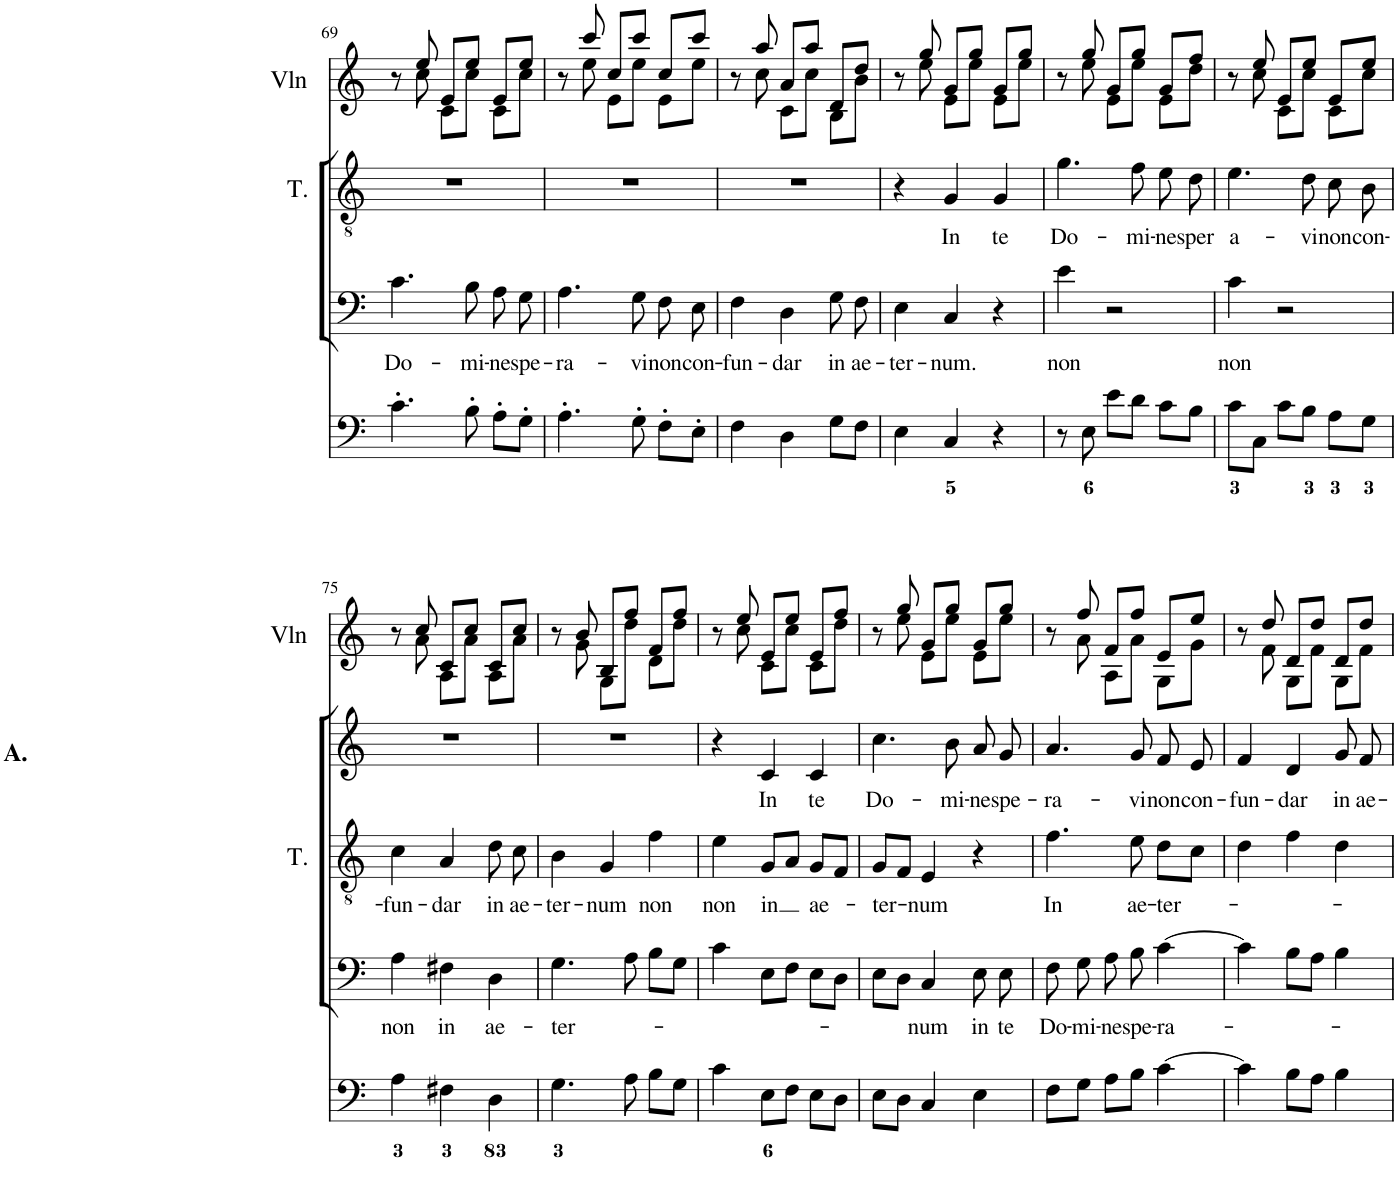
**kern	**kern	**text	**kern	**text	**kern	**text	**kern
*part5	*part4	*part4	*part3	*part3	*part2	*part2	*part1
*staff5	*staff4	*staff4	*staff3	*staff3	*staff2	*staff2	*staff1
*I"Organo	*I"Voice	*	*I"Tenor	*	*I"Voice	*	*I"2 Violini
*	*	*	*I'T.	*	*	*	*I'Vln
!!LO:PB:g=z
*clefF4	*clefF4	*	*clefGv2	*	*clefG2	*	*clefG2
*k[]	*k[]	*	*k[]	*	*k[]	*	*k[]
*M3/4	*M3/4	*	*M3/4	*	*M3/4	*	*M3/4
=69	=69	=69	=69	=69	=69	=69	=69
!	!	!LO:LY:b	!	!	!	!	!
*	*	*	*	*	*	*	*^
4.c'\	4.c\	Do-	2.r	.	2.r	.	8r	8ryy
.	.	.	.	.	.	.	8ee/	8cc\
.	.	.	.	.	.	.	8e/L	8c\L
!	!	!LO:LY:b	!	!	!	!	!	!
8B'\	8B\	-mi-	.	.	.	.	8ee/J	8cc\J
!	!	!LO:LY:b	!	!	!	!	!	!
8A'\L	8A\	-ne	.	.	.	.	8e/L	8c\L
!	!	!LO:LY:b	!	!	!	!	!	!
8G'\J	8G\	spe-	.	.	.	.	8ee/J	8cc\J
=70	=70	=70	=70	=70	=70	=70	=70	=70
!	!	!LO:LY:b	!	!	!	!	!	!
4.A'\	4.A\	-ra-	2.r	.	2.r	.	8r	8ryy
.	.	.	.	.	.	.	8ccc/	8ee\
.	.	.	.	.	.	.	8cc/L	8e\L
!	!	!LO:LY:b	!	!	!	!	!	!
8G'\	8G\	-vi	.	.	.	.	8ccc/J	8ee\J
!	!	!LO:LY:b	!	!	!	!	!	!
8F'\L	8F\	non	.	.	.	.	8cc/L	8e\L
!	!	!LO:LY:b	!	!	!	!	!	!
8E'\J	8E\	con-	.	.	.	.	8ccc/J	8ee\J
=71	=71	=71	=71	=71	=71	=71	=71	=71
!	!	!LO:LY:b	!	!	!	!	!	!
4F\	4F\	-fun-	2.r	.	2.r	.	8r	8ryy
.	.	.	.	.	.	.	8aa/	8cc\
!	!	!LO:LY:b	!	!	!	!	!	!
4D\	4D\	-dar	.	.	.	.	8a/L	8c\L
.	.	.	.	.	.	.	8aa/J	8cc\J
!	!	!LO:LY:b	!	!	!	!	!	!
8G\L	8G\	in	.	.	.	.	8d/L	8B\L
!	!	!LO:LY:b	!	!	!	!	!	!
8F\J	8F\	ae-	.	.	.	.	8dd/J	8b\J
=72	=72	=72	=72	=72	=72	=72	=72	=72
!	!	!LO:LY:b	!	!	!	!	!	!
4E\	4E\	-ter-	4r	.	2.r	.	8r	8ryy
.	.	.	.	.	.	.	8gg/	8ee\
!	!	!LO:LY:b	!	!LO:LY:b	!	!	!	!
4C/	4C/	-num.	4G/	In	.	.	8g/L	8e\L
.	.	.	.	.	.	.	8gg/J	8ee\J
!	!	!	!	!LO:LY:b	!	!	!	!
4r	4r	.	4G/	te	.	.	8g/L	8e\L
.	.	.	.	.	.	.	8gg/J	8ee\J
=73	=73	=73	=73	=73	=73	=73	=73	=73
!	!	!LO:LY:b	!	!LO:LY:b	!	!	!	!
8r	4e\	non	4.g\	Do-	2.r	.	8r	8ryy
8E\	.	.	.	.	.	.	8gg/	8ee\
8e\L	2r	.	.	.	.	.	8g/L	8e\L
!	!	!	!	!LO:LY:b	!	!	!	!
8d\J	.	.	8f\	-mi-	.	.	8gg/J	8ee\J
!	!	!	!	!LO:LY:b	!	!	!	!
8c\L	.	.	8e\	-ne	.	.	8g/L	8e\L
!	!	!	!	!LO:LY:b	!	!	!	!
8B\J	.	.	8d\	sper	.	.	8ff/J	8dd\J
=74	=74	=74	=74	=74	=74	=74	=74	=74
!	!	!LO:LY:b	!	!LO:LY:b	!	!	!	!
8c\L	4c\	non	4.e\	a-	2.r	.	8r	8ryy
8C\J	.	.	.	.	.	.	8ee/	8cc\
8c\L	2r	.	.	.	.	.	8e/L	8c\L
!	!	!	!	!LO:LY:b	!	!	!	!
8B\J	.	.	8d\	-vi	.	.	8ee/J	8cc\J
!	!	!	!	!LO:LY:b	!	!	!	!
8A\L	.	.	8c\	non	.	.	8e/L	8c\L
!	!	!	!	!LO:LY:b	!	!	!	!
8G\J	.	.	8B\	con-	.	.	8ee/J	8cc\J
!!LO:LB:g=z	!!
=75	=75	=75	=75	=75	=75	=75	=75	=75
!	!	!LO:LY:b	!	!LO:LY:b	!	!	!	!
4A\	4A\	non	4c\	-fun-	2.r	.	8r	8ryy
.	.	.	.	.	.	.	8cc/	8a\
!	!	!LO:LY:b	!	!LO:LY:b	!	!	!	!
4F#X\	4F#X\	in	4A/	-dar	.	.	8c/L	8A\L
.	.	.	.	.	.	.	8cc/J	8a\J
!	!	!LO:LY:b	!	!LO:LY:b	!	!	!	!
4D\	4D\	ae-	8d\	in	.	.	8c/L	8A\L
!	!	!	!	!LO:LY:b	!	!	!	!
.	.	.	8c\	ae-	.	.	8cc/J	8a\J
=76	=76	=76	=76	=76	=76	=76	=76	=76
!	!	!LO:LY:b	!	!LO:LY:b	!	!	!	!
4.G\	4.G\	-ter-	4B\	-ter-	2.r	.	8r	8ryy
.	.	.	.	.	.	.	8b/	8g\
!	!	!	!	!LO:LY:b	!	!	!	!
.	.	.	4G/	-num	.	.	8B/L	8G\L
8A\	8A\	.	.	.	.	.	8ff/J	8dd\J
!	!	!	!	!LO:LY:b	!	!	!	!
8B\L	8B\L	.	4f\	non	.	.	8f/L	8d\L
8G\J	8G\J	.	.	.	.	.	8ff/J	8dd\J
=77	=77	=77	=77	=77	=77	=77	=77	=77
!	!	!	!	!LO:LY:b	!	!	!	!
4c\	4c\	.	4e\	non	4r	.	8r	8ryy
.	.	.	.	.	.	.	8ee/	8cc\
!	!	!	!	!	!LO:TX:a:B:t=A.	!	!	!
!	!	!	!	!LO:LY:b	!	!LO:LY:b	!	!
8E\L	8E\L	.	8G/L	in	4c/	In	8e/L	8c\L
8F\J	8F\J	.	8A/J	.	.	.	8ee/J	8cc\J
!	!	!	!	!LO:LY:b	!	!LO:LY:b	!	!
8E\L	8E\L	.	8G/L	ae-	4c/	te	8e/L	8c\L
8D\J	8D\J	.	8F/J	.	.	.	8ff/J	8dd\J
=78	=78	=78	=78	=78	=78	=78	=78	=78
!	!	!	!	!LO:LY:b	!	!LO:LY:b	!	!
8E\L	8E\L	.	8G/L	-ter-	4.cc\	Do-	8r	8ryy
8D\J	8D\J	.	8F/J	.	.	.	8gg/	8ee\
!	!	!LO:LY:b	!	!LO:LY:b	!	!	!	!
4C/	4C/	-num	4E/	-num	.	.	8g/L	8e\L
!	!	!	!	!	!	!LO:LY:b	!	!
.	.	.	.	.	8b\	-mi-	8gg/J	8ee\J
!	!	!LO:LY:b	!	!	!	!LO:LY:b	!	!
4E\	8E\	in	4r	.	8a/L	-ne	8g/L	8e\L
!	!	!LO:LY:b	!	!	!	!LO:LY:b	!	!
.	8E\	te	.	.	8g/J	spe-	8gg/J	8ee\J
=79	=79	=79	=79	=79	=79	=79	=79	=79
!	!	!LO:LY:b	!	!LO:LY:b	!	!LO:LY:b	!	!
8F\L	8F\	Do-	4.f\	In	4.a/	-ra-	8r	8ryy
!	!	!LO:LY:b	!	!	!	!	!	!
8G\J	8G\	-mi-	.	.	.	.	8ff/	8a\
!	!	!LO:LY:b	!	!	!	!	!	!
8A\L	8A\	-ne	.	.	.	.	8f/L	8A\L
!	!	!LO:LY:b	!	!LO:LY:b	!	!LO:LY:b	!	!
8B\J	8B\	spe-	8e\	ae-	8g/	-vi	8ff/J	8a\J
!	!	!LO:LY:b	!	!LO:LY:b	!	!LO:LY:b	!	!
[4c\	[4c\	-ra-	8d\L	-ter-	8f/L	non	8e/L	8G\L
!	!	!	!	!	!	!LO:LY:b	!	!
.	.	.	8c\J	.	8e/J	con-	8ee/J	8g\J
=80	=80	=80	=80	=80	=80	=80	=80	=80
!	!	!	!	!	!	!LO:LY:b	!	!
4c\]	4c\]	.	4d\	.	4f/	-fun-	8r	8ryy
.	.	.	.	.	.	.	8dd/	8f\
!	!	!	!	!	!	!LO:LY:b	!	!
8B\L	8B\L	.	4f\	.	4d/	-dar	8d/L	8G\L
8A\J	8A\J	.	.	.	.	.	8dd/J	8f\J
!	!	!	!	!	!	!LO:LY:b	!	!
4B\	4B\	.	4d\	.	8g/L	in	8d/L	8G\L
!	!	!	!	!	!	!LO:LY:b	!	!
.	.	.	.	.	8f/J	ae-	8dd/J	8f\J
*	*	*	*	*	*	*	*v	*v
=	=	=	=	=	=	=	=
*-	*-	*-	*-	*-	*-	*-	*-
